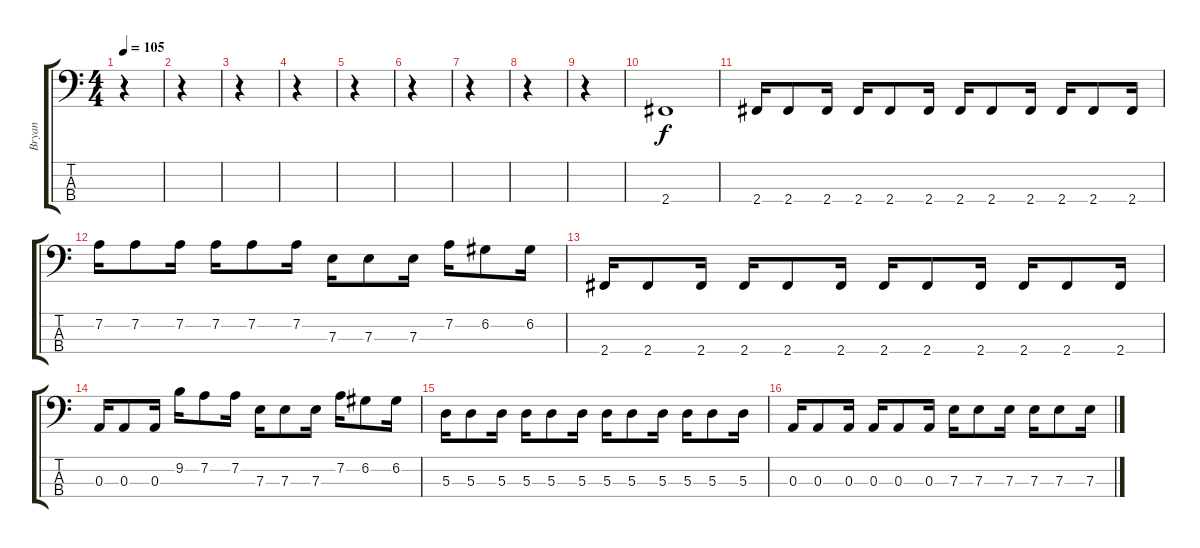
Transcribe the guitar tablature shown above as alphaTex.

\track ("Bryan" "Bryan") {instrument electricbasspick}
\staff {score tabs}
\tuning (G2 D2 A1 E1) {hide}
\ts (4 4)
\tempo 105
\clef f4
\ks c
r.4{dy f instrument electricbasspick} |
r.4 |
r.4 |
r.4 |
r.4 |
r.4 |
r.4 |
r.4 |
r.4 |
2.4.1 |
2.4.16 2.4.8 2.4.16 2.4.16 2.4.8 2.4.16 2.4.16 2.4.8 2.4.16 2.4.16 2.4.8 2.4.16 |
7.2.16 7.2.8 7.2.16 7.2.16 7.2.8 7.2.16 7.3.16 7.3.8 7.3.16 7.2.16 6.2.8 6.2.16 |
2.4.16 2.4.8 2.4.16 2.4.16 2.4.8 2.4.16 2.4.16 2.4.8 2.4.16 2.4.16 2.4.8 2.4.16 |
0.3.16 0.3.8 0.3.16 9.2.16 7.2.8 7.2.16 7.3.16 7.3.8 7.3.16 7.2.16 6.2.8 6.2.16 |
5.3.16 5.3.8 5.3.16 5.3.16 5.3.8 5.3.16 5.3.16 5.3.8 5.3.16 5.3.16 5.3.8 5.3.16 |
0.3.16 0.3.8 0.3.16 0.3.16 0.3.8 0.3.16 7.3.16 7.3.8 7.3.16 7.3.16 7.3.8 7.3.16
